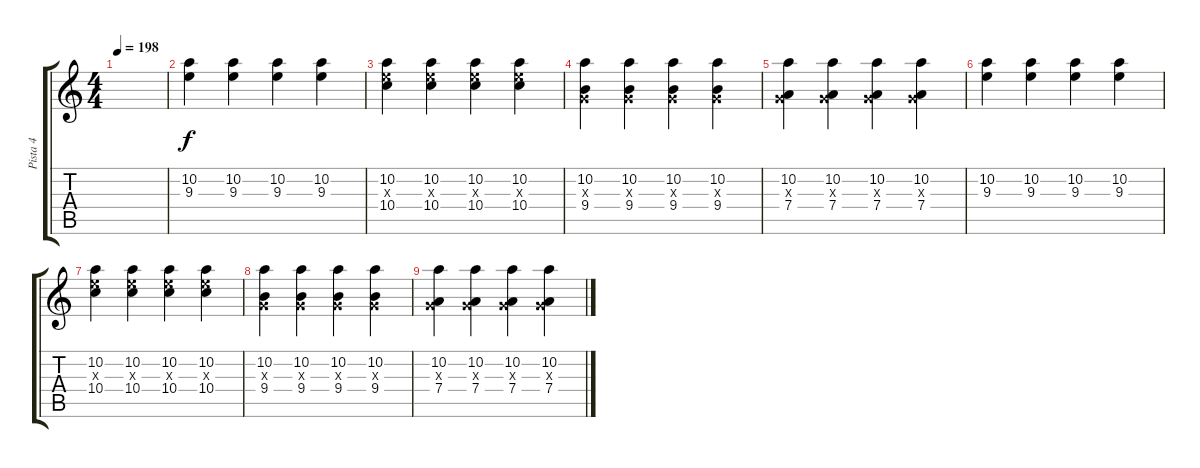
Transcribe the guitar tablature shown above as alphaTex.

\track ("Pista 4" "Pista 4") {instrument overdrivenguitar}
\staff {score tabs}
\tuning (E4 B3 G3 D3 A2 E2) {hide}
\ts (4 4)
\tempo 198
\clef g2
\ks c
|
(10.2 9.3).4 (10.2 9.3).4 (10.2 9.3).4 (10.2 9.3).4 |
(10.2 9.3{x} 10.4).4 (10.2 9.3{x} 10.4).4 (10.2 9.3{x} 10.4).4 (10.2 9.3{x} 10.4).4 |
(10.2 0.3{x} 9.4).4 (10.2 0.3{x} 9.4).4 (10.2 0.3{x} 9.4).4 (10.2 0.3{x} 9.4).4 |
(10.2 0.3{x} 7.4).4 (10.2 0.3{x} 7.4).4 (10.2 0.3{x} 7.4).4 (10.2 0.3{x} 7.4).4 |
(10.2 9.3).4 (10.2 9.3).4 (10.2 9.3).4 (10.2 9.3).4 |
(10.2 9.3{x} 10.4).4 (10.2 9.3{x} 10.4).4 (10.2 9.3{x} 10.4).4 (10.2 9.3{x} 10.4).4 |
(10.2 0.3{x} 9.4).4 (10.2 0.3{x} 9.4).4 (10.2 0.3{x} 9.4).4 (10.2 0.3{x} 9.4).4 |
(10.2 0.3{x} 7.4).4 (10.2 0.3{x} 7.4).4 (10.2 0.3{x} 7.4).4 (10.2 0.3{x} 7.4).4
